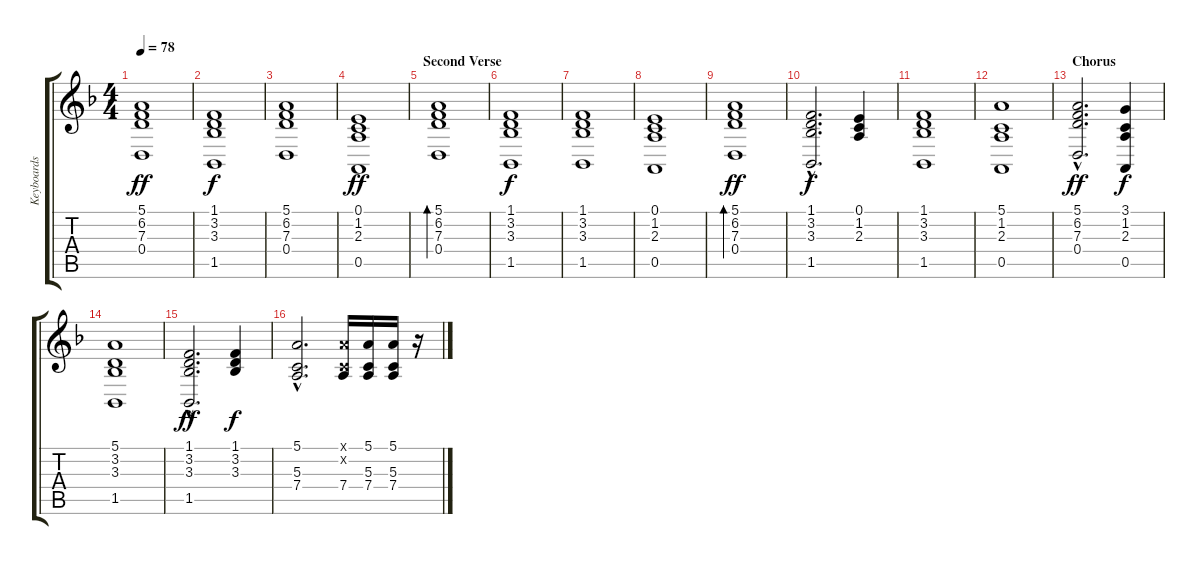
\track ("Keyboards" "Keyboards") {instrument electricpiano1}
\staff {score tabs}
\tuning (E4 B3 G3 D3 A2 E2) {hide}
\ts (4 4)
\tempo 78
\clef g2
\ks f
(5.1 6.2 7.3 0.4).1{dy ff} |
(1.1 3.2 3.3 1.5).1{dy f} |
(5.1 6.2 7.3 0.4).1 |
(0.1 1.2 2.3 0.5).1{dy ff} |
\section ("" "Second Verse")
(5.1 6.2 7.3 0.4).1{bd 60} |
(1.1 3.2 3.3 1.5).1{dy f} |
(1.1 3.2 3.3 1.5).1 |
(0.1 1.2 2.3 0.5).1 |
(5.1 6.2 7.3 0.4).1{bd 120 dy ff} |
(1.1{hac} 3.2{hac} 3.3{hac} 1.5{hac}).2{d dy f} (0.1 1.2 2.3).4 |
(1.1 3.2 3.3 1.5).1 |
(5.1 1.2 2.3 0.5).1 |
\section ("" "Chorus")
(5.1{hac} 6.2{hac} 7.3{hac} 0.4{hac}).2{d dy ff} (3.1 1.2 2.3 0.5).4{dy f} |
(5.1 3.2 3.3 1.5).1 |
(1.1{hac} 3.2{hac} 3.3{hac} 1.5{hac}).2{d dy ff} (1.1 3.2 3.3).4{dy f} |
(5.1{hac} 5.3{hac} 7.4{hac}).2{d} (5.1{x} 1.2{x} 7.4).16 (5.1 5.3 7.4).16 (5.1 5.3 7.4).16 r.16
